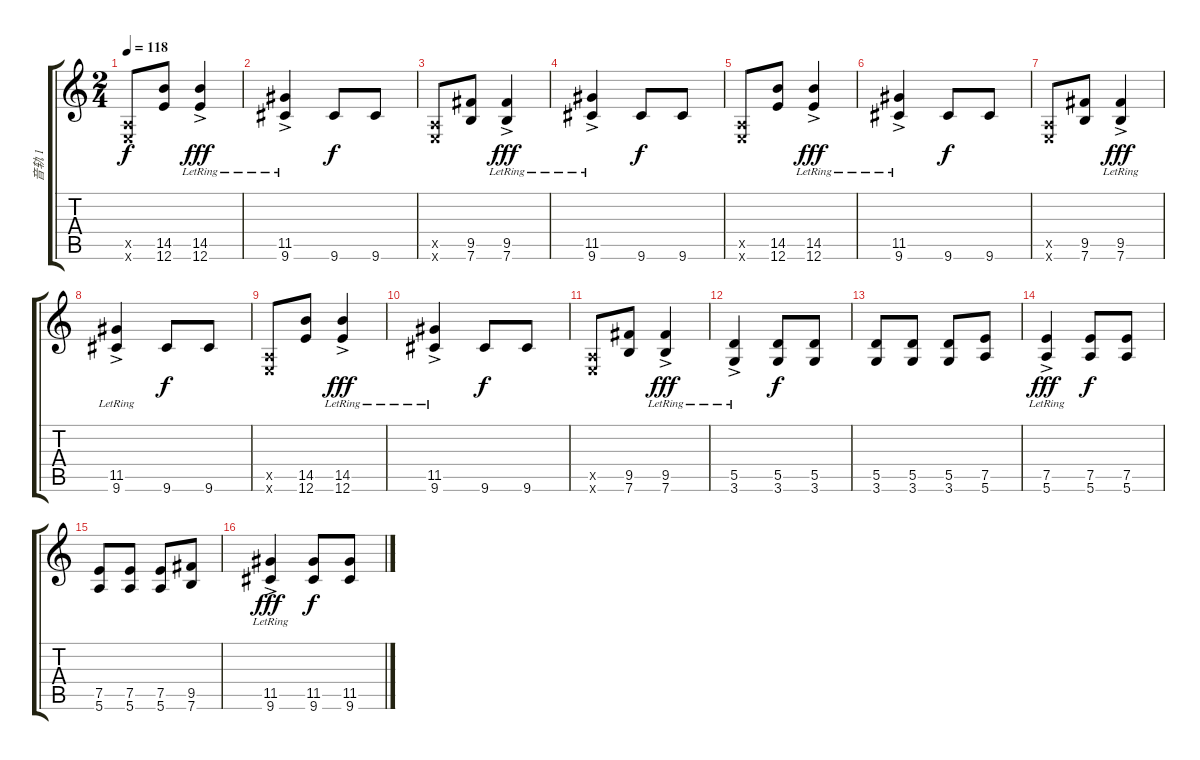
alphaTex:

\track ("音轨 1" "音轨 1") {instrument electricguitarclean}
\staff {score tabs}
\tuning (E4 B3 G3 D3 A2 E2) {hide}
\ts (2 4)
\tempo 118
\clef g2
\ks c
(0.5{x} 0.6{x}).8{dy f} (14.5 12.6).8 (14.5{ac lr} 12.6{ac lr}).4{dy fff} |
(11.5{ac lr} 9.6{ac lr}).4 9.6.8{dy f} 9.6.8 |
(0.5{x} 0.6{x}).8 (9.5 7.6).8 (9.5{ac lr} 7.6{ac lr}).4{dy fff} |
(11.5{ac lr} 9.6{ac lr}).4 9.6.8{dy f} 9.6.8 |
(0.5{x} 0.6{x}).8 (14.5 12.6).8 (14.5{ac lr} 12.6{ac lr}).4{dy fff} |
(11.5{ac lr} 9.6{ac lr}).4 9.6.8{dy f} 9.6.8 |
(0.5{x} 0.6{x}).8 (9.5 7.6).8 (9.5{ac lr} 7.6{ac lr}).4{dy fff} |
(11.5{ac lr} 9.6{ac lr}).4 9.6.8{dy f} 9.6.8 |
(0.5{x} 0.6{x}).8 (14.5 12.6).8 (14.5{ac lr} 12.6{ac lr}).4{dy fff} |
(11.5{ac lr} 9.6{ac lr}).4 9.6.8{dy f} 9.6.8 |
(0.5{x} 0.6{x}).8 (9.5 7.6).8 (9.5{ac lr} 7.6{ac lr}).4{dy fff} |
(5.5 3.6{ac lr}).4 (5.5 3.6).8{dy f} (5.5 3.6).8 |
(5.5 3.6).8 (5.5 3.6).8 (5.5 3.6).8 (7.5 5.6).8 |
(7.5 5.6{ac lr}).4{dy fff} (7.5 5.6).8{dy f} (7.5 5.6).8 |
(7.5 5.6).8 (7.5 5.6).8 (7.5 5.6).8 (9.5 7.6).8 |
(11.5 9.6{ac lr}).4{dy fff} (11.5 9.6).8{dy f} (11.5 9.6).8
